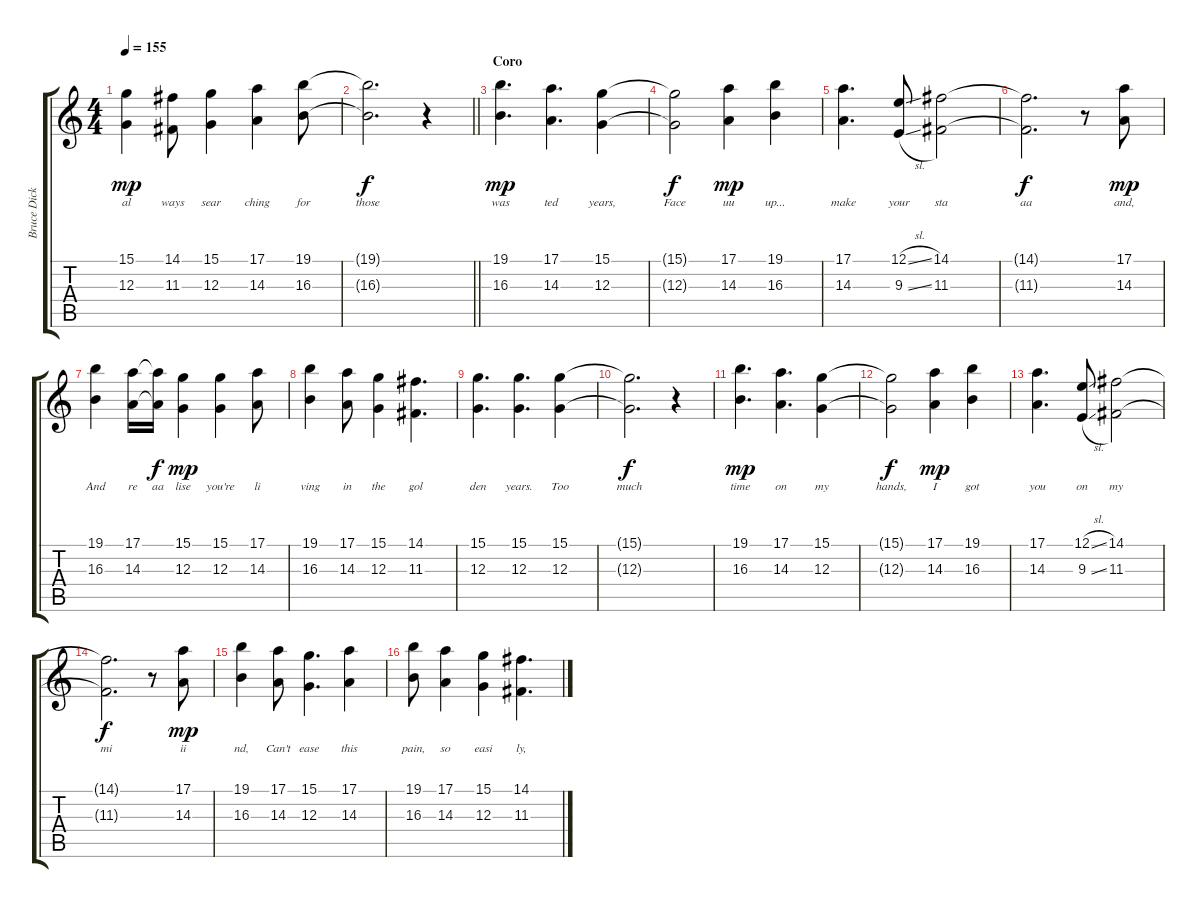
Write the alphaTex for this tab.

\track ("Bruce Dickinson" "Bruce Dick") {instrument lead2sawtooth}
\staff {score tabs}
\tuning (E4 B3 G3 D3 A2 E2) {hide}
\ts (4 4)
\tempo 155
\clef g2
\ks c
(15.1 12.3).4{lyrics (0 "al") lyrics (1 "") lyrics (2 "") lyrics (3 "") lyrics (4 "") dy mp} (14.1 11.3).8{lyrics (0 "ways") lyrics (1 "") lyrics (2 "") lyrics (3 "") lyrics (4 "")} (15.1 12.3).4{lyrics (0 "sear") lyrics (1 "") lyrics (2 "") lyrics (3 "") lyrics (4 "")} (17.1 14.3).4{lyrics (0 "ching") lyrics (1 "") lyrics (2 "") lyrics (3 "") lyrics (4 "")} (19.1 16.3).8{lyrics (0 "for") lyrics (1 "") lyrics (2 "") lyrics (3 "") lyrics (4 "")} |
\barLineRight lightlight
(19.1{t} 16.3{t}).2{d lyrics (0 "those") lyrics (1 "") lyrics (2 "") lyrics (3 "") lyrics (4 "") dy f} r.4 |
\section ("" "Coro")
(19.1 16.3).4{d lyrics (0 "was") lyrics (1 "") lyrics (2 "") lyrics (3 "") lyrics (4 "") dy mp} (17.1 14.3).4{d lyrics (0 "ted") lyrics (1 "") lyrics (2 "") lyrics (3 "") lyrics (4 "")} (15.1 12.3).4{lyrics (0 "years,") lyrics (1 "") lyrics (2 "") lyrics (3 "") lyrics (4 "")} |
(15.1{t} 12.3{t}).2{lyrics (0 "Face") lyrics (1 "") lyrics (2 "") lyrics (3 "") lyrics (4 "") dy f} (17.1 14.3).4{lyrics (0 "uu") lyrics (1 "") lyrics (2 "") lyrics (3 "") lyrics (4 "") dy mp} (19.1 16.3).4{lyrics (0 "up...") lyrics (1 "") lyrics (2 "") lyrics (3 "") lyrics (4 "")} |
(17.1 14.3).4{d lyrics (0 "make") lyrics (1 "") lyrics (2 "") lyrics (3 "") lyrics (4 "")} (12.1{sl} 9.3{sl}).8{lyrics (0 "your") lyrics (1 "") lyrics (2 "") lyrics (3 "") lyrics (4 "")} (14.1 11.3).2{lyrics (0 "sta") lyrics (1 "") lyrics (2 "") lyrics (3 "") lyrics (4 "")} |
(14.1{t} 11.3{t}).2{d lyrics (0 "aa") lyrics (1 "") lyrics (2 "") lyrics (3 "") lyrics (4 "") dy f} r.8 (17.1 14.3).8{lyrics (0 "and,") lyrics (1 "") lyrics (2 "") lyrics (3 "") lyrics (4 "") dy mp} |
(19.1 16.3).4{lyrics (0 "And") lyrics (1 "") lyrics (2 "") lyrics (3 "") lyrics (4 "")} (17.1 14.3).16{lyrics (0 "re") lyrics (1 "") lyrics (2 "") lyrics (3 "") lyrics (4 "")} (17.1{t} 14.3{t}).16{lyrics (0 "aa") lyrics (1 "") lyrics (2 "") lyrics (3 "") lyrics (4 "") dy f} (15.1 12.3).4{lyrics (0 "lise") lyrics (1 "") lyrics (2 "") lyrics (3 "") lyrics (4 "") dy mp} (15.1 12.3).4{lyrics (0 "you're") lyrics (1 "") lyrics (2 "") lyrics (3 "") lyrics (4 "")} (17.1 14.3).8{lyrics (0 "li") lyrics (1 "") lyrics (2 "") lyrics (3 "") lyrics (4 "")} |
(19.1 16.3).4{lyrics (0 "ving") lyrics (1 "") lyrics (2 "") lyrics (3 "") lyrics (4 "")} (17.1 14.3).8{lyrics (0 "in") lyrics (1 "") lyrics (2 "") lyrics (3 "") lyrics (4 "")} (15.1 12.3).4{lyrics (0 "the") lyrics (1 "") lyrics (2 "") lyrics (3 "") lyrics (4 "")} (14.1 11.3).4{d lyrics (0 "gol") lyrics (1 "") lyrics (2 "") lyrics (3 "") lyrics (4 "")} |
(15.1 12.3).4{d lyrics (0 "den") lyrics (1 "") lyrics (2 "") lyrics (3 "") lyrics (4 "")} (15.1 12.3).4{d lyrics (0 "years.") lyrics (1 "") lyrics (2 "") lyrics (3 "") lyrics (4 "")} (15.1 12.3).4{lyrics (0 "Too") lyrics (1 "") lyrics (2 "") lyrics (3 "") lyrics (4 "")} |
(15.1{t} 12.3{t}).2{d lyrics (0 "much") lyrics (1 "") lyrics (2 "") lyrics (3 "") lyrics (4 "") dy f} r.4 |
(19.1 16.3).4{d lyrics (0 "time") lyrics (1 "") lyrics (2 "") lyrics (3 "") lyrics (4 "") dy mp} (17.1 14.3).4{d lyrics (0 "on") lyrics (1 "") lyrics (2 "") lyrics (3 "") lyrics (4 "")} (15.1 12.3).4{lyrics (0 "my") lyrics (1 "") lyrics (2 "") lyrics (3 "") lyrics (4 "")} |
(15.1{t} 12.3{t}).2{lyrics (0 "hands,") lyrics (1 "") lyrics (2 "") lyrics (3 "") lyrics (4 "") dy f} (17.1 14.3).4{lyrics (0 "I") lyrics (1 "") lyrics (2 "") lyrics (3 "") lyrics (4 "") dy mp} (19.1 16.3).4{lyrics (0 "got") lyrics (1 "") lyrics (2 "") lyrics (3 "") lyrics (4 "")} |
(17.1 14.3).4{d lyrics (0 "you") lyrics (1 "") lyrics (2 "") lyrics (3 "") lyrics (4 "")} (12.1{sl} 9.3{sl}).8{lyrics (0 "on") lyrics (1 "") lyrics (2 "") lyrics (3 "") lyrics (4 "")} (14.1 11.3).2{lyrics (0 "my") lyrics (1 "") lyrics (2 "") lyrics (3 "") lyrics (4 "")} |
(14.1{t} 11.3{t}).2{d lyrics (0 "mi") lyrics (1 "") lyrics (2 "") lyrics (3 "") lyrics (4 "") dy f} r.8 (17.1 14.3).8{lyrics (0 "ii") lyrics (1 "") lyrics (2 "") lyrics (3 "") lyrics (4 "") dy mp} |
(19.1 16.3).4{lyrics (0 "nd,") lyrics (1 "") lyrics (2 "") lyrics (3 "") lyrics (4 "")} (17.1 14.3).8{lyrics (0 "Can't") lyrics (1 "") lyrics (2 "") lyrics (3 "") lyrics (4 "")} (15.1 12.3).4{d lyrics (0 "ease") lyrics (1 "") lyrics (2 "") lyrics (3 "") lyrics (4 "")} (17.1 14.3).4{lyrics (0 "this") lyrics (1 "") lyrics (2 "") lyrics (3 "") lyrics (4 "")} |
(19.1 16.3).8{lyrics (0 "pain,") lyrics (1 "") lyrics (2 "") lyrics (3 "") lyrics (4 "")} (17.1 14.3).4{lyrics (0 "so") lyrics (1 "") lyrics (2 "") lyrics (3 "") lyrics (4 "")} (15.1 12.3).4{lyrics (0 "easi") lyrics (1 "") lyrics (2 "") lyrics (3 "") lyrics (4 "")} (14.1 11.3).4{d lyrics (0 "ly,") lyrics (1 "") lyrics (2 "") lyrics (3 "") lyrics (4 "")}
